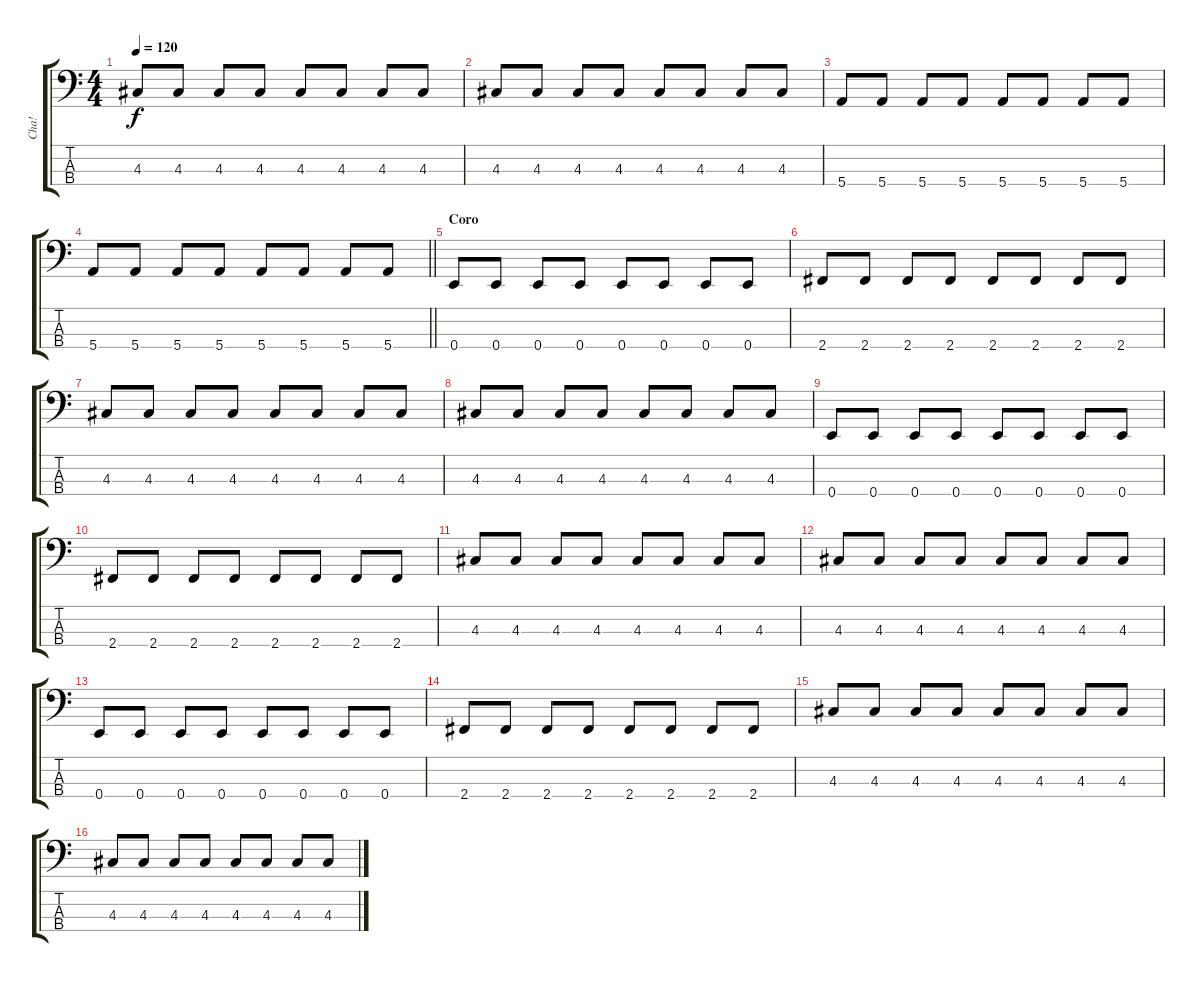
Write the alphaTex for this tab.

\track ("Cha!" "Cha!") {instrument electricbasspick}
\staff {score tabs}
\tuning (G2 D2 A1 E1) {hide}
\ts (4 4)
\tempo 120
\clef f4
\ks c
4.3.8{dy f} 4.3.8 4.3.8 4.3.8 4.3.8 4.3.8 4.3.8 4.3.8 |
4.3.8 4.3.8 4.3.8 4.3.8 4.3.8 4.3.8 4.3.8 4.3.8 |
5.4.8 5.4.8 5.4.8 5.4.8 5.4.8 5.4.8 5.4.8 5.4.8 |
\barLineRight lightlight
5.4.8 5.4.8 5.4.8 5.4.8 5.4.8 5.4.8 5.4.8 5.4.8 |
\section ("" "Coro")
0.4.8 0.4.8 0.4.8 0.4.8 0.4.8 0.4.8 0.4.8 0.4.8 |
2.4.8 2.4.8 2.4.8 2.4.8 2.4.8 2.4.8 2.4.8 2.4.8 |
4.3.8 4.3.8 4.3.8 4.3.8 4.3.8 4.3.8 4.3.8 4.3.8 |
4.3.8 4.3.8 4.3.8 4.3.8 4.3.8 4.3.8 4.3.8 4.3.8 |
0.4.8 0.4.8 0.4.8 0.4.8 0.4.8 0.4.8 0.4.8 0.4.8 |
2.4.8 2.4.8 2.4.8 2.4.8 2.4.8 2.4.8 2.4.8 2.4.8 |
4.3.8 4.3.8 4.3.8 4.3.8 4.3.8 4.3.8 4.3.8 4.3.8 |
4.3.8 4.3.8 4.3.8 4.3.8 4.3.8 4.3.8 4.3.8 4.3.8 |
0.4.8 0.4.8 0.4.8 0.4.8 0.4.8 0.4.8 0.4.8 0.4.8 |
2.4.8 2.4.8 2.4.8 2.4.8 2.4.8 2.4.8 2.4.8 2.4.8 |
4.3.8 4.3.8 4.3.8 4.3.8 4.3.8 4.3.8 4.3.8 4.3.8 |
4.3.8 4.3.8 4.3.8 4.3.8 4.3.8 4.3.8 4.3.8 4.3.8
